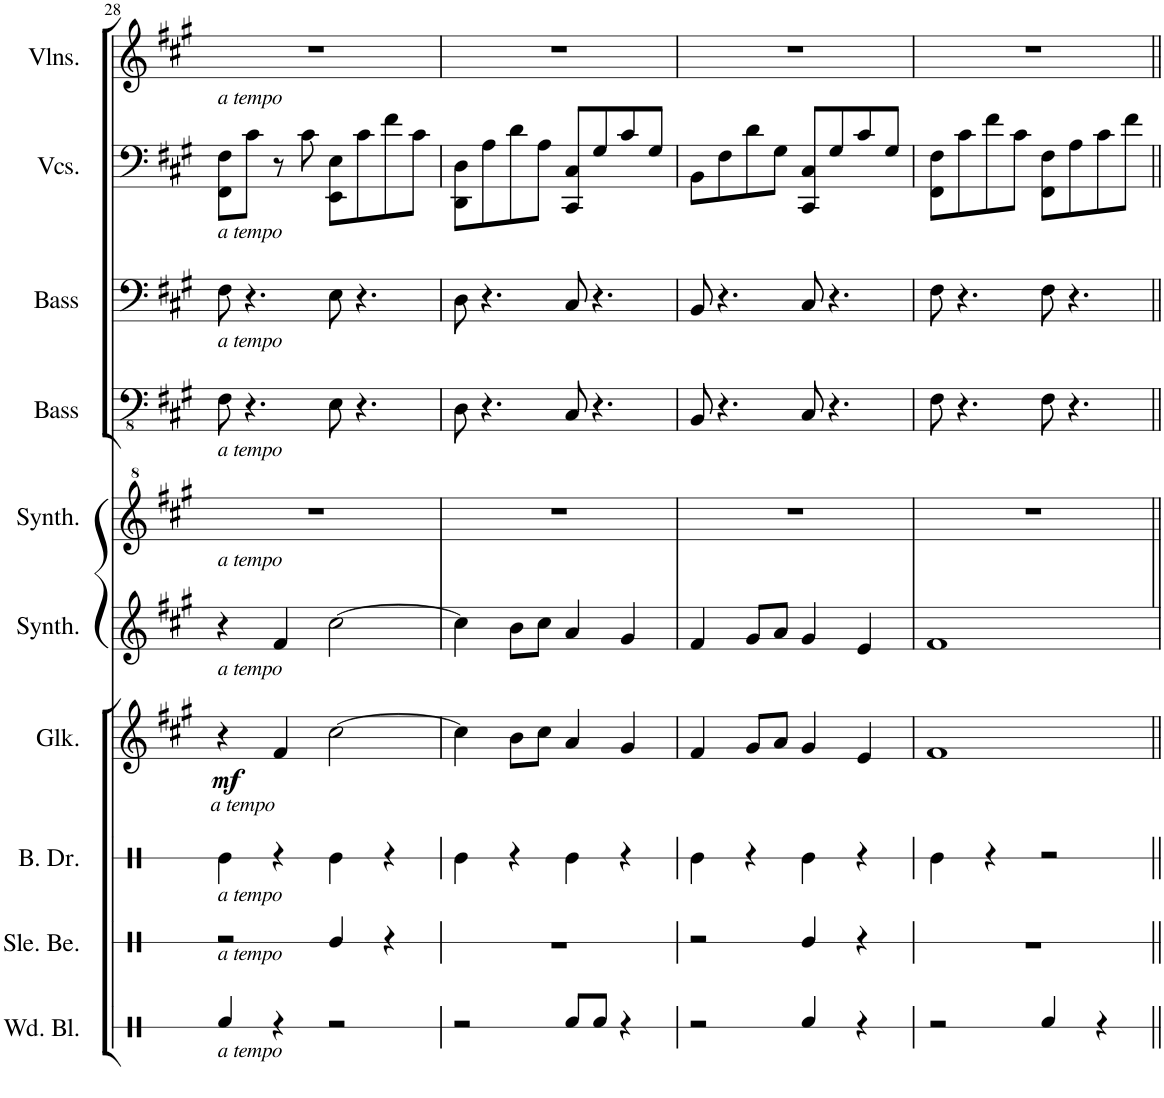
**kern	**kern	**kern	**kern	**dynam	**kern	**kern	**kern	**kern	**kern	**kern
*part10	*part9	*part8	*part7	*part7	*part6	*part5	*part4	*part3	*part2	*part1
*staff10	*staff9	*staff8	*staff7	*staff7	*staff6	*staff5	*staff4	*staff3	*staff2	*staff1
*I"Wood Blocks	*I"Sleigh Bells	*I"Bass Drum	*I"Glockenspiel	*	*I"Choir Synthesizer	*I"Crystal Synthesizer	*I"Acoustic Bass	*I"Acoustic Bass	*I"Violoncellos	*I"Violins
*I'Wd. Bl.	*I'Sle. Be.	*I'B. Dr.	*I'Glk.	*	*I'Synth.	*I'Synth.	*I'Bass	*I'Bass	*I'Vcs.	*I'Vlns.
!!LO:PB:g=z
*clefX	*clefX	*clefX	*clefG2	*	*clefG2	*clefG^2	*clefFv4	*clefF4	*clefF4	*clefG2
*	*	*	*Trd-14c-24	*	*	*	*	*	*	*
*k[]	*k[]	*k[]	*k[f#c#g#]	*	*k[f#c#g#]	*k[f#c#g#]	*k[f#c#g#]	*k[f#c#g#]	*k[f#c#g#]	*k[f#c#g#]
*M4/4	*M4/4	*M4/4	*M4/4	*	*M4/4	*M4/4	*M4/4	*M4/4	*M4/4	*M4/4
*met(c)	*met(c)	*met(c)	*met(c)	*	*met(c)	*met(c)	*met(c)	*met(c)	*met(c)	*met(c)
=28	=28	=28	=28	=28	=28	=28	=28	=28	=28	=28
!	!	!	!	!	!	!	!	!	!LO:TX:a:i:t=a tempo	!
!	!	!	!	!	!	!	!	!LO:TX:a:i:t=a tempo	!	!
!	!	!	!	!	!	!	!LO:TX:a:i:t=a tempo	!	!	!
!	!	!	!	!	!	!LO:TX:a:i:t=a tempo	!	!	!	!
!	!	!	!	!	!LO:TX:a:i:t=a tempo	!	!	!	!	!
!	!	!	!LO:TX:a:i:t=a tempo	!	!	!	!	!	!	!
!	!	!LO:TX:a:i:t=a tempo	!	!	!	!	!	!	!	!
!	!LO:TX:a:i:t=a tempo	!	!	!	!	!	!	!	!	!
!LO:TX:a:i:t=a tempo	!	!	!	!	!	!	!	!	!	!
!LO:TX:b:i:t=a tempo	!	!	!	!	!	!	!	!	!	!
!	!	!	!	!LO:DY:b	!	!	!	!	!	!
4Rf/	2r	4Re\	4r	mf	4r	1r	8FF#\	8F#\	8FF#\ 8F#\L	1r
.	.	.	.	.	.	.	4.r	4.r	8c#\J	.
4r	.	4r	4f#/	.	4f#/	.	.	.	8r	.
.	.	.	.	.	.	.	.	.	8c#\	.
2r	4Re/	4Re\	[2cc#\	.	[2cc#\	.	8EE\	8E\	8EE\ 8E\L	.
.	.	.	.	.	.	.	4.r	4.r	8c#\	.
.	4r	4r	.	.	.	.	.	.	8f#\	.
.	.	.	.	.	.	.	.	.	8c#\J	.
=29	=29	=29	=29	=29	=29	=29	=29	=29	=29	=29
2r	1r	4Re\	4cc#\]	.	4cc#\]	1r	8DD\	8D\	8DD\ 8D\L	1r
.	.	.	.	.	.	.	4.r	4.r	8A\	.
.	.	4r	8b\L	.	8b\L	.	.	.	8d\	.
.	.	.	8cc#\J	.	8cc#\J	.	.	.	8A\J	.
8Rf/L	.	4Re\	4a/	.	4a/	.	8CC#/	8C#/	8CC#/ 8C#/L	.
8Rf/J	.	.	.	.	.	.	4.r	4.r	8G#/	.
4r	.	4r	4g#/	.	4g#/	.	.	.	8c#/	.
.	.	.	.	.	.	.	.	.	8G#/J	.
=30	=30	=30	=30	=30	=30	=30	=30	=30	=30	=30
2r	2r	4Re\	4f#/	.	4f#/	1r	8BBB/	8BB/	8BB\L	1r
.	.	.	.	.	.	.	4.r	4.r	8F#\	.
.	.	4r	8g#/L	.	8g#/L	.	.	.	8d\	.
.	.	.	8a/J	.	8a/J	.	.	.	8G#\J	.
4Rf/	4Re/	4Re\	4g#/	.	4g#/	.	8CC#/	8C#/	8CC#/ 8C#/L	.
.	.	.	.	.	.	.	4.r	4.r	8G#/	.
4r	4r	4r	4e/	.	4e/	.	.	.	8c#/	.
.	.	.	.	.	.	.	.	.	8G#/J	.
=31	=31	=31	=31	=31	=31	=31	=31	=31	=31	=31
2r	1r	4Re\	1f#	.	1f#	1r	8FF#\	8F#\	8FF#\ 8F#\L	1r
.	.	.	.	.	.	.	4.r	4.r	8c#\	.
.	.	4r	.	.	.	.	.	.	8f#\	.
.	.	.	.	.	.	.	.	.	8c#\J	.
4Rf/	.	2r	.	.	.	.	8FF#\	8F#\	8FF#\ 8F#\L	.
.	.	.	.	.	.	.	4.r	4.r	8A\	.
4r	.	.	.	.	.	.	.	.	8c#\	.
.	.	.	.	.	.	.	.	.	8f#\J	.
=||	=||	=||	=||	=||	=||	=||	=||	=||	=||	=||
*-	*-	*-	*-	*-	*-	*-	*-	*-	*-	*-
